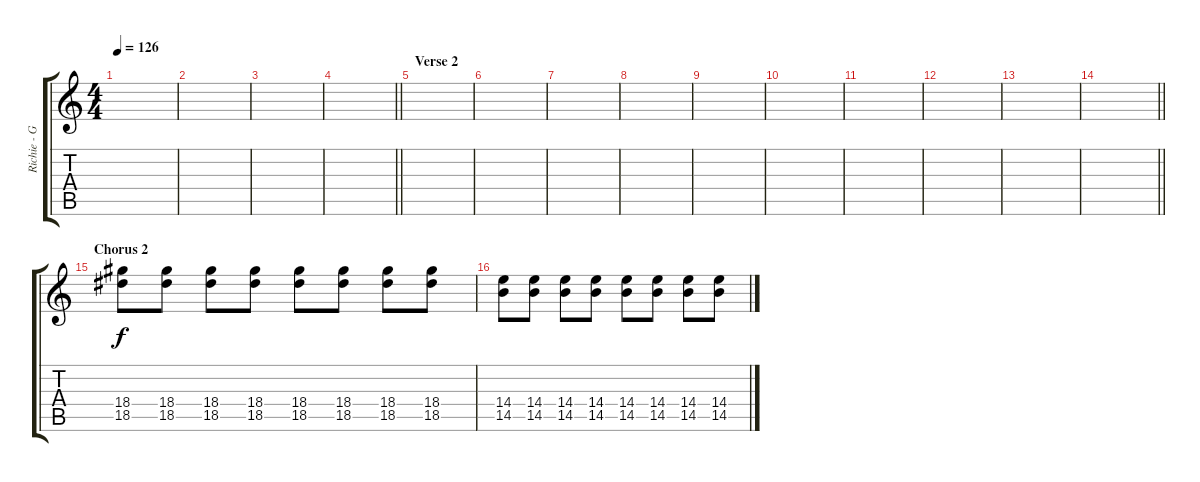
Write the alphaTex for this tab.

\track ("Richie - Guitar 3" "Richie - G") {instrument distortionguitar}
\staff {score tabs}
\tuning (E4 B3 G3 D3 A2 E2) {hide}
\ts (4 4)
\tempo 126
\clef g2
\ks c
|
|
|
\barLineRight lightlight
|
\section ("" "Verse 2")
|
|
|
|
|
|
|
|
|
\barLineRight lightlight
|
\section ("" "Chorus 2")
(18.4 18.5).8 (18.4 18.5).8 (18.4 18.5).8 (18.4 18.5).8 (18.4 18.5).8 (18.4 18.5).8 (18.4 18.5).8 (18.4 18.5).8 |
(14.4 14.5).8 (14.4 14.5).8 (14.4 14.5).8 (14.4 14.5).8 (14.4 14.5).8 (14.4 14.5).8 (14.4 14.5).8 (14.4 14.5).8
